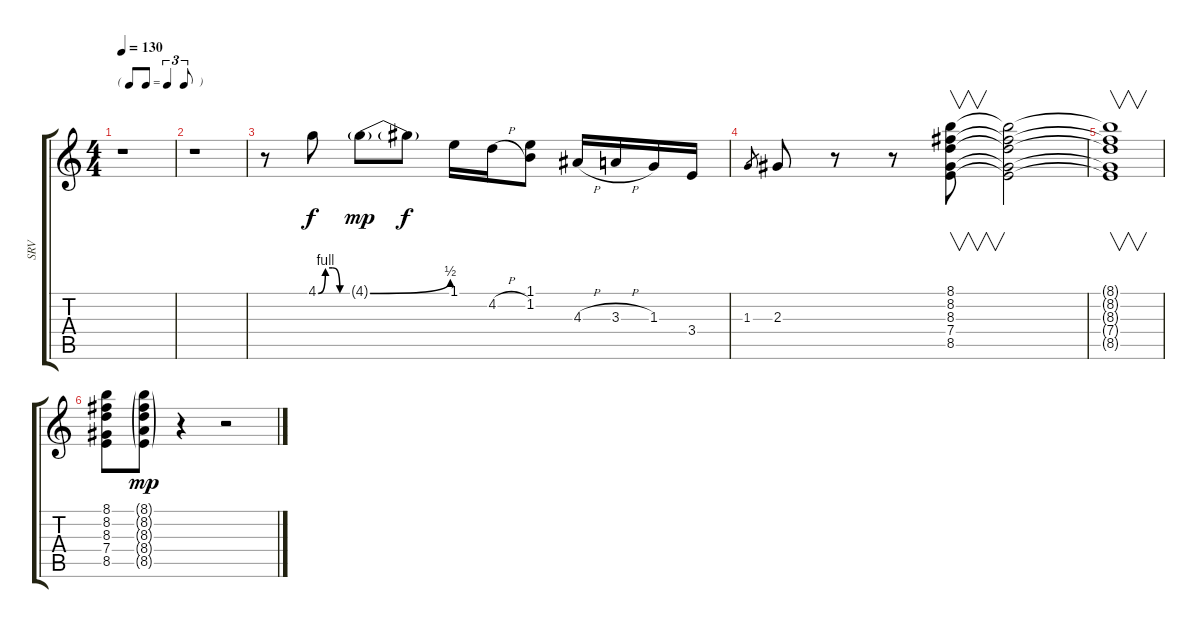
\track ("SRV" "SRV") {instrument electricguitarclean}
\staff {score tabs}
\tuning (Eb4 Bb3 Gb3 Db3 Ab2 Eb2) {hide}
\ts (4 4)
\tf triplet8th
\tempo 130
\clef g2
\ks c
r.1{dy mp} |
r.1 |
r.8 4.1{be (custom 0 0 15 4 30 4 45 0 60 0)}.8{dy f} 4.1{be (bend 0 0 60 2) g}.8{dy mp} 4.1{t}.8{dy f} 1.1.16 4.2{h}.16 (1.1 1.2).8 4.3{h}.16 3.3{h}.16 1.3.16 3.4.16 |
1.3.8{gr} 2.3.8 r.8 r.8 (8.1 8.2 8.3 7.4 8.5).8{v} (8.1{t} 8.2{t} 8.3{t} 7.4{t} 8.5{t}).2 |
(8.1{t} 8.2{t} 8.3{t} 7.4{t} 8.5{t}).1{v} |
(8.1 8.2 8.3 7.4 8.5).8 (8.1{g} 8.2{g} 8.3{g} 8.4{g} 8.5{g}).8{dy mp} r.4 r.2
